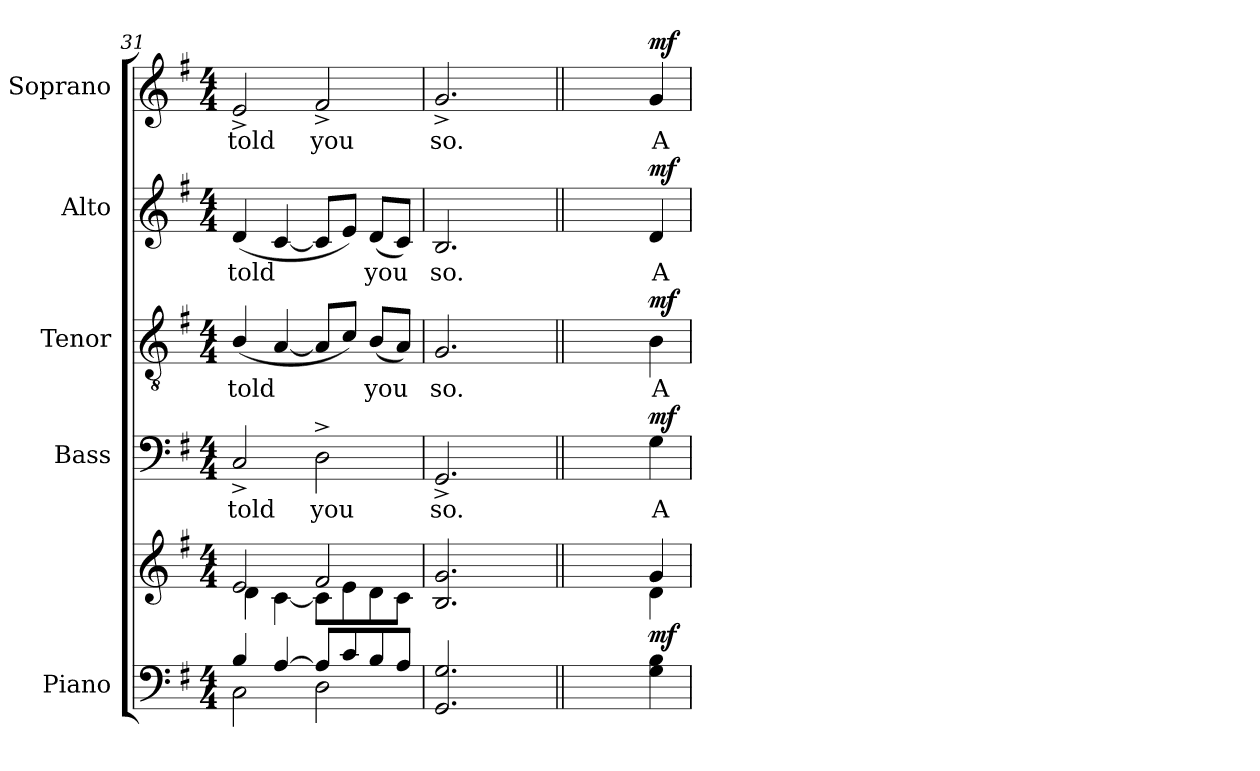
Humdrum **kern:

**kern	**kern	**dynam	**kern	**text	**dynam	**kern	**text	**dynam	**kern	**text	**dynam	**kern	**text	**dynam
*part5	*part5	*part5	*part4	*part4	*part4	*part3	*part3	*part3	*part2	*part2	*part2	*part1	*part1	*part1
*staff6	*staff5	*staff5/6	*staff4	*staff4	*staff4	*staff3	*staff3	*staff3	*staff2	*staff2	*staff2	*staff1	*staff1	*staff1
*I"Piano	*	*	*I"Bass	*	*	*I"Tenor	*	*	*I"Alto	*	*	*I"Soprano	*	*
*I'Pno.	*	*	*I'B.	*	*	*I'T.	*	*	*I'A.	*	*	*I'S.	*	*
*clefF4	*clefG2	*	*clefF4	*	*	*clefGv2	*	*	*clefG2	*	*	*clefG2	*	*
*	*	*	*	*	*	*ITrd7c12	*	*	*	*	*	*	*	*
*k[f#]	*k[f#]	*	*k[f#]	*	*	*k[f#]	*	*	*k[f#]	*	*	*k[f#]	*	*
*G:	*G:	*	*G:	*	*	*G:	*	*	*G:	*	*	*G:	*	*
*M4/4	*M4/4	*	*M4/4	*	*	*M4/4	*	*	*M4/4	*	*	*M4/4	*	*
=31	=31	=31	=31	=31	=31	=31	=31	=31	=31	=31	=31	=31	=31	=31
*^	*^	*	*	*	*	*	*	*	*	*	*	*	*	*
!	!	!	!	!	!	!LO:LY:b:color=#000000	!	!	!	!	!	!	!	!	!	!
!	!	!	!	!	!	!	!	!	!LO:LY:b:color=#000000	!	!	!	!	!	!	!
!	!	!	!	!	!	!	!	!	!	!	!	!LO:LY:b:color=#000000	!	!	!	!
!	!	!	!	!	!	!	!	!	!	!	!	!	!	!	!LO:LY:b:color=#000000	!
4Bi/	2Ci\	2ei/	4di\	.	2C^i/	told	.	(4BBi/	told	.	(4di/	told	.	2e^i/	told	.
[4Ai/	.	.	[4ci\	.	.	.	.	[4AAi/	.	.	[4ci/	.	.	.	.	.
!	!	!	!	!	!	!LO:LY:b:color=#000000	!	!	!	!	!	!	!	!	!	!
!	!	!	!	!	!	!	!	!	!	!	!	!	!	!	!LO:LY:b:color=#000000	!
8Ai/L]	2Di\	2f#i/	8ci\L]	.	2D^i\	you	.	8AAi/L]	.	.	8ci/L]	.	.	2f#^i/	you	.
8ci/	.	.	8ei\	.	.	.	.	8Ci/J)	.	.	8ei/J)	.	.	.	.	.
!	!	!	!	!	!	!	!	!	!LO:LY:b:color=#000000	!	!	!	!	!	!	!
!	!	!	!	!	!	!	!	!	!	!	!	!LO:LY:b:color=#000000	!	!	!	!
8Bi/	.	.	8di\	.	.	.	.	(8BBi/L	you	.	(8di/L	you	.	.	.	.
8Ai/J	.	.	8ci\J	.	.	.	.	8AAi/J)	.	.	8ci/J)	.	.	.	.	.
*v	*v	*	*	*	*	*	*	*	*	*	*	*	*	*	*	*
*	*v	*v	*	*	*	*	*	*	*	*	*	*	*	*	*
=32	=32	=32	=32	=32	=32	=32	=32	=32	=32	=32	=32	=32	=32	=32
*	*^	*	*	*	*	*	*	*	*	*	*	*	*	*
!	!	!	!	!	!LO:LY:b:color=#000000	!	!	!	!	!	!	!	!	!	!
*	*v	*v	*	*	*	*	*	*	*	*	*	*	*	*	*
*	*^	*	*	*	*	*	*	*	*	*	*	*	*	*
!	!	!	!	!	!	!	!	!LO:LY:b:color=#000000	!	!	!	!	!	!	!
*	*v	*v	*	*	*	*	*	*	*	*	*	*	*	*	*
*	*^	*	*	*	*	*	*	*	*	*	*	*	*	*
!	!	!	!	!	!	!	!	!	!	!	!LO:LY:b:color=#000000	!	!	!	!
*	*v	*v	*	*	*	*	*	*	*	*	*	*	*	*	*
*	*^	*	*	*	*	*	*	*	*	*	*	*	*	*
!	!	!	!	!	!	!	!	!	!	!	!	!	!	!LO:LY:b:color=#000000	!
*	*v	*v	*	*	*	*	*	*	*	*	*	*	*	*	*
2.GGi/ 2.Gi	2.Bi/ 2.gi	.	2.GG^i/	so.	.	2.GGi/	so.	.	2.Bi/	so.	.	2.g^i/	so.	.
4ryy	4ryy	.	4ryy	.	.	4ryy	.	.	4ryy	.	.	4ryy	.	.
=33||	=33||	=33||	=33||	=33||	=33||	=33||	=33||	=33||	=33||	=33||	=33||	=33||	=33||	=33||
*	*^	*	*	*	*	*	*	*	*	*	*	*	*	*
2.ryy	2.ryy	2.ryy	.	2.ryy	.	.	2.ryy	.	.	2.ryy	.	.	2.ryy	.	.
!	!	!	!	!	!LO:LY:b:color=#000000	!	!	!	!	!	!	!	!	!	!
!	!	!	!	!	!	!	!	!LO:LY:b:color=#000000	!	!	!	!	!	!	!
!	!	!	!	!	!	!	!	!	!	!	!LO:LY:b:color=#000000	!	!	!	!
!	!	!	!	!	!	!	!	!	!	!	!	!	!	!LO:LY:b:color=#000000	!
4Gi\ 4Bi	4gi/	4di\	mf	4Gi\	A	mf	4BBi\	A	mf	4di/	A	mf	4gi/	A	mf
*	*v	*v	*	*	*	*	*	*	*	*	*	*	*	*	*
=	=	=	=	=	=	=	=	=	=	=	=	=	=	=
*-	*-	*-	*-	*-	*-	*-	*-	*-	*-	*-	*-	*-	*-	*-
